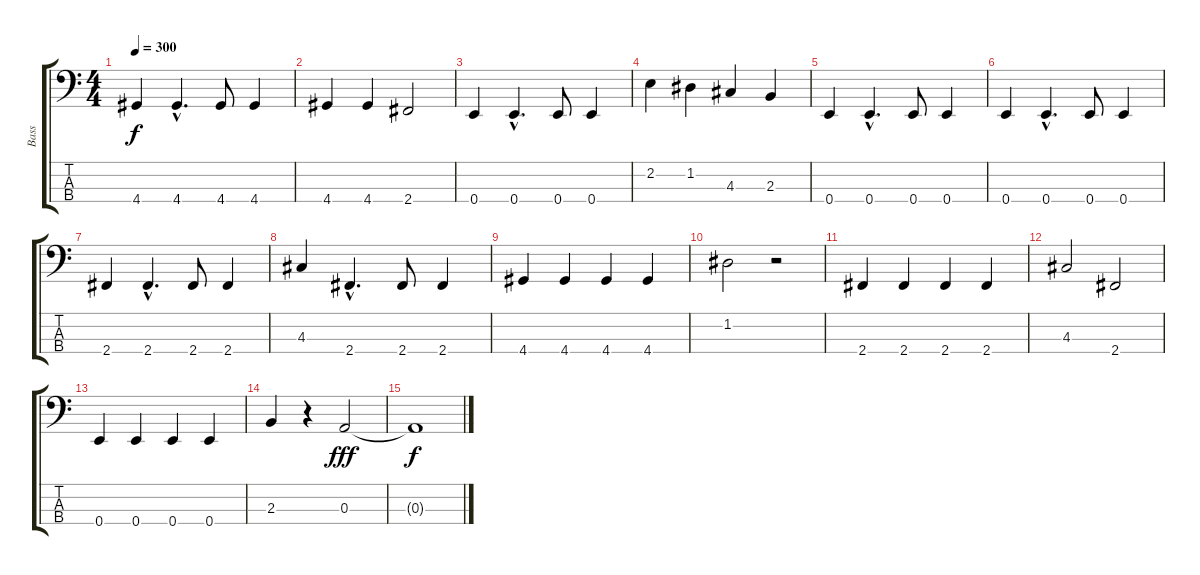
\track ("Bass" "Bass") {instrument electricbasspick}
\staff {score tabs}
\tuning (G2 D2 A1 E1) {hide}
\ts (4 4)
\tempo 300
\clef f4
\ks c
4.4.4{dy f} 4.4{hac}.4{d} 4.4.8 4.4.4 |
4.4.4 4.4.4 2.4.2 |
0.4.4 0.4{hac}.4{d} 0.4.8 0.4.4 |
2.2.4 1.2.4 4.3.4 2.3.4 |
0.4.4 0.4{hac}.4{d} 0.4.8 0.4.4 |
0.4.4 0.4{hac}.4{d} 0.4.8 0.4.4 |
2.4.4 2.4{hac}.4{d} 2.4.8 2.4.4 |
4.3.4 2.4{hac}.4{d} 2.4.8 2.4.4 |
4.4.4 4.4.4 4.4.4 4.4.4 |
1.2.2 r.2 |
2.4.4 2.4.4 2.4.4 2.4.4 |
4.3.2 2.4.2 |
0.4.4 0.4.4 0.4.4 0.4.4 |
2.3.4 r.4 0.3.2{dy fff} |
0.3{t}.1{dy f}
